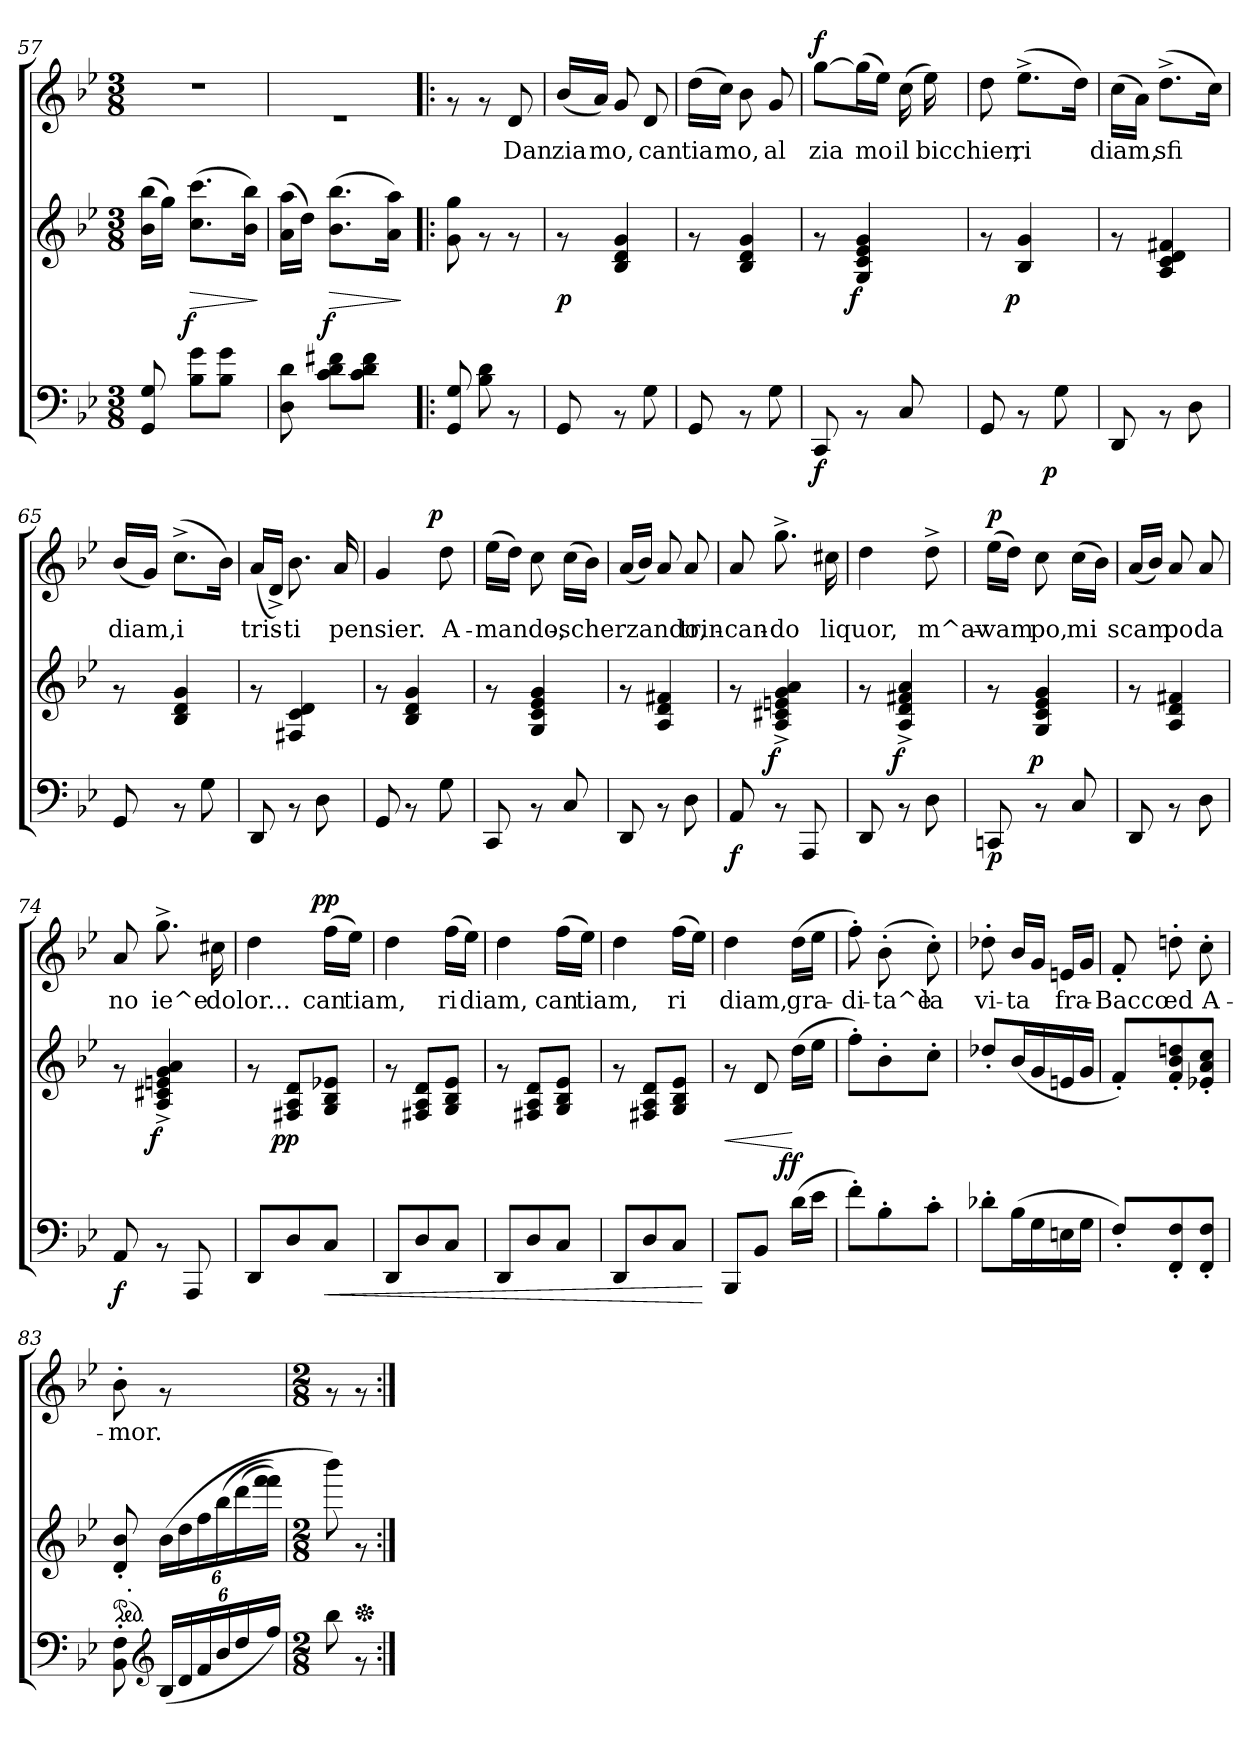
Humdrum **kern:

**kern	**dynam	**kern	**dynam	**kern	**text	**dynam
*part3	*part3	*part2	*part2	*part1	*part1	*part1
*staff3	*staff3	*staff2	*staff2	*staff1	*staff1	*staff1
*clefF4	*	*clefG2	*	*clefG2	*	*
*k[b-e-]	*	*k[b-e-]	*	*k[b-e-]	*	*
*B-:	*	*B-:	*	*B-:	*	*
*M3/8	*	*M3/8	*	*M3/8	*	*
=57	=57	=57	=57	=57	=57	=57
*^	*	*	*	*	*	*
8GG/ 8G/	12ryy	.	(>16b-\ 16bb-\LL	.	4.r	.	.
.	.	.	16gg\JJ)	.	.	.	.
.	48.ryy	.	.	.	.	.	.
!	!	!LO:DY:a	!	!	!	!	!
.	6ryy	f	.	.	.	.	.
!	!	!	!	!LO:HP:b	!	!	!
8B-\ 8g\L	.	.	(>8.cc\ 8.ccc\L	>	.	.	.
8B-\ 8g\J	.	.	.	.	.	.	.
.	12ryy	.	.	.	.	.	.
.	.	.	16b-\ 16bb-\Jk)	.	.	.	.
.	96ryy	.	.	.	.	.	.
.	.	.	.	]	.	.	.
!!LO:PB:g=z
=58	=58	=58	=58	=58	=58	=58	=58
8D\ 8d\	12ryy	.	(>16a\ 16aa\LL	.	4.re	.	.
.	.	.	16dd\JJ)	.	.	.	.
.	48.ryy	.	.	.	.	.	.
!	!	!LO:DY:a	!	!	!	!	!
.	6ryy	f	.	.	.	.	.
!	!	!	!	!LO:HP:b	!	!	!
8c\ 8d\ 8f#X\L	.	.	(>8.b-\ 8.bb-\L	>	.	.	.
8c\ 8d\ 8f#\J	.	.	.	.	.	.	.
.	12ryy	.	.	.	.	.	.
.	.	.	16a\ 16aa\Jk)	.	.	.	.
.	96ryy	.	.	.	.	.	.
.	.	.	.	]	.	.	.
*v	*v	*	*	*	*	*	*
=59!|:	=59!|:	=59!|:	=59!|:	=59!|:	=59!|:	=59!|:
8GG/ 8G/	.	8g\ 8gg\	.	8rf	.	.
8B-\ 8d\	.	8rf	.	8rf	.	.
!	!	!	!	!	!LO:LY:b:rj	!
8rAA	.	8rf	.	8d/	Dan	.
=60	=60	=60	=60	=60	=60	=60
!	!	!	!LO:DY:b	!	!LO:LY:b:rj	!
8GG/	.	8rf	p	(<16b-/LL	zia	.
!	!	!	!	!	!LO:LY:b:rj	!
.	.	.	.	16a/JJ)	mo,	.
8rAA	.	4B-/ 4d/ 4g/	.	8g/	.	.
!	!	!	!	!	!LO:LY:b:rj	!
8G\	.	.	.	8d/	can	.
=61	=61	=61	=61	=61	=61	=61
!	!	!	!	!	!LO:LY:b:rj	!
8GG/	.	8rf	.	(>16dd\LL	tia	.
!	!	!	!	!	!LO:LY:b:rj	!
.	.	.	.	16cc\JJ)	mo,	.
8rAA	.	4B-/ 4d/ 4g/	.	8b-\	.	.
!	!	!	!	!	!LO:LY:b:rj	!
8G\	.	.	.	8g/	al	.
=62	=62	=62	=62	=62	=62	=62
!	!LO:DY:b	!	!	!	!LO:LY:b:rj	!LO:DY:a
*	*	*^	*	*	*	*
8CC/	f	8rf	12ryy	.	[>8gg\L	zia	f
.	.	.	48.ryy	.	.	.	.
!	!	!	!	!LO:DY:b	!	!	!
.	.	.	6ryy	f	.	.	.
8rAA	.	4G/ 4c/ 4e-/ 4g/	.	.	(>16gg\L]	.	.
!	!	!	!	!	!	!LO:LY:b:rj	!
.	.	.	.	.	16ee-\JJ)	mo	.
!	!	!	!	!	!	!LO:LY:b:rj	!
8C/	.	.	.	.	(<16cc\	il	.
.	.	.	12ryy	.	.	.	.
!	!	!	!	!	!	!LO:LY:b:rj	!
.	.	.	.	.	16ee-\)	bicchier,	.
.	.	.	96ryy	.	.	.	.
=63	=63	=63	=63	=63	=63	=63	=63
*^	*	*	*	*	*	*	*
8GG/	8..ryy	.	8rf	16.ryy	.	8dd\	.	.
!	!	!	!	!	!LO:DY:b	!	!	!
.	.	.	.	4ryy	p	.	.	.
!	!	!	!	!	!	!	!LO:LY:b:rj	!
8rAA	.	.	4B-/ 4g/	.	.	(>8.ee-^>\L	ri	.
!	!	!LO:DY:b	!	!	!	!	!	!
.	8ryy	p	.	.	.	.	.	.
8G\	.	.	.	.	.	.	.	.
.	.	.	.	.	.	16dd\Jk)	.	.
.	32ryy	.	.	32ryy	.	.	.	.
=64	=64	=64	=64	=64	=64	=64	=64	=64
!	!	!	!	!	!	!	!LO:LY:b:rj	!
*v	*v	*	*	*	*	*	*	*
*	*	*v	*v	*	*	*	*
8DD/	.	8rf	.	(>16cc\LL	diam,	.
.	.	.	.	16a\JJ)	.	.
!	!	!	!	!	!LO:LY:b:rj	!
8rAA	.	4A/ 4c/ 4d/ 4f#X/	.	(>8.dd^>\L	sfi	.
8D\	.	.	.	.	.	.
.	.	.	.	16cc\Jk)	.	.
!!LO:LB:g=z
=65	=65	=65	=65	=65	=65	=65
!	!	!	!	!	!LO:LY:b:rj	!
8GG/	.	8rf	.	(<16b-/LL	diam,	.
.	.	.	.	16g/JJ)	.	.
!	!	!	!	!	!LO:LY:b:rj	!
8rAA	.	4B-/ 4d/ 4g/	.	(>8.cc^>\L	i	.
8G\	.	.	.	.	.	.
.	.	.	.	16b-\Jk)	.	.
=66	=66	=66	=66	=66	=66	=66
!	!	!	!	!	!LO:LY:b:rj	!
8DD/	.	8rf	.	(<16a/LL	tris-	.
.	.	.	.	16d^</JJ)	.	.
!	!	!	!	!	!LO:LY:b:rj	!
8rAA	.	4F#X/ 4c/ 4d/	.	8.b-\	-ti	.
8D\	.	.	.	.	.	.
!	!	!	!	!	!LO:LY:b:rj	!
.	.	.	.	16a/	pensier.	.
=67	=67	=67	=67	=67	=67	=67
*	*	*	*	*^	*	*
8GG/	.	8rf	.	4g/	8..ryy	.	.
8rAA	.	4B-/ 4d/ 4g/	.	.	.	.	.
!	!	!	!	!	!	!	!LO:DY:a
.	.	.	.	.	8ryy	.	p
!	!	!	!	!	!	!LO:LY:b:rj	!
8G\	.	.	.	8dd\	.	A-	.
.	.	.	.	.	32ryy	.	.
=68	=68	=68	=68	=68	=68	=68	=68
!	!	!	!	!	!	!LO:LY:b:rj	!
*	*	*	*	*v	*v	*	*
8CC/	.	8rf	.	(>16ee-\LL	-mando,-	.
.	.	.	.	16dd\JJ)	.	.
8rAA	.	4G/ 4c/ 4e-/ 4g/	.	8cc\	.	.
!	!	!	!	!	!LO:LY:b:rj	!
8C/	.	.	.	(>16cc\LL	-scherzando,	.
.	.	.	.	16b-\JJ)	.	.
=69	=69	=69	=69	=69	=69	=69
8DD/	.	8rf	.	(<16a/LL	.	.
.	.	.	.	16b-/JJ)	.	.
8rAA	.	4A/ 4d/ 4f#X/	.	8a/	.	.
!	!	!	!	!	!LO:LY:b:rj	!
8D\	.	.	.	8a/	trin-	.
=70	=70	=70	=70	=70	=70	=70
!	!LO:DY:b	!	!	!	!LO:LY:b:rj	!
*	*	*^	*	*	*	*
8AA/	f	8rf	12ryy	.	8a/	-can-	.
.	.	.	48.ryy	.	.	.	.
!	!	!	!	!LO:DY:b	!	!	!
.	.	.	6ryy	f	.	.	.
!	!	!	!	!	!	!LO:LY:b:rj	!
8rAA	.	4A/^< 4c#X/^< 4en/^< 4g/^< 4a/^<	.	.	8.gg^>\	-do	.
8AAA/	.	.	.	.	.	.	.
.	.	.	12ryy	.	.	.	.
!	!	!	!	!	!	!LO:LY:b:rj	!
.	.	.	.	.	16cc#X\	liquor,	.
.	.	.	96ryy	.	.	.	.
=71	=71	=71	=71	=71	=71	=71	=71
8DD/	.	8rf	12ryy	.	4dd\	.	.
.	.	.	48.ryy	.	.	.	.
!	!	!	!	!LO:DY:b	!	!	!
.	.	.	6ryy	f	.	.	.
8rAA	.	4A/^< 4d/^< 4f#X/^< 4a/^<	.	.	.	.	.
!	!	!	!	!	!	!LO:LY:b:rj	!
8D\	.	.	.	.	8dd^>\	m^av-	.
.	.	.	12ryy	.	.	.	.
.	.	.	96ryy	.	.	.	.
!!LO:LB:g=z
=72	=72	=72	=72	=72	=72	=72	=72
!	!LO:DY:b	!	!	!	!	!LO:LY:b:rj	!LO:DY:a
8CCn/	p	8rf	12ryy	.	(>16ee-\LL	-vam	p
.	.	.	.	.	16dd\JJ)	.	.
.	.	.	48.ryy	.	.	.	.
!	!	!	!	!LO:DY:b	!	!	!
.	.	.	6ryy	p	.	.	.
!	!	!	!	!	!	!LO:LY:b:rj	!
8rAA	.	4G/ 4c/ 4e-/ 4g/	.	.	8cc\	po,	.
!	!	!	!	!	!	!LO:LY:b:rj	!
8C/	.	.	.	.	(>16cc\LL	mi	.
.	.	.	12ryy	.	.	.	.
.	.	.	.	.	16b-\JJ)	.	.
.	.	.	96ryy	.	.	.	.
=73	=73	=73	=73	=73	=73	=73	=73
!	!	!	!	!	!	!LO:LY:b:rj	!
*	*	*v	*v	*	*	*	*
8DD/	.	8rf	.	(<16a/LL	scam	.
.	.	.	.	16b-/JJ)	.	.
!	!	!	!	!	!LO:LY:b:rj	!
8rAA	.	4A/ 4d/ 4f#X/	.	8a/	po	.
!	!	!	!	!	!LO:LY:b:rj	!
8D\	.	.	.	8a/	da	.
=74	=74	=74	=74	=74	=74	=74
!	!LO:DY:b	!	!	!	!LO:LY:b:rj	!
*	*	*^	*	*	*	*
8AA/	f	8rf	12ryy	.	8a/	no	.
.	.	.	48.ryy	.	.	.	.
!	!	!	!	!LO:DY:b	!	!	!
.	.	.	6ryy	f	.	.	.
!	!	!	!	!	!	!LO:LY:b:rj	!
8rAA	.	4A/^< 4c#X/^< 4en/^< 4g/^< 4a/^<	.	.	8.gg^>\	ie^e	.
8AAA/	.	.	.	.	.	.	.
.	.	.	12ryy	.	.	.	.
!	!	!	!	!	!	!LO:LY:b:rj	!
.	.	.	.	.	16cc#X\	dolor...	.
.	.	.	96ryy	.	.	.	.
=75	=75	=75	=75	=75	=75	=75	=75
*	*	*	*	*	*^	*	*
8DD/L	.	8rf	12ryy	.	4dd\	8..ryy	.	.
!	!	!	!	!LO:DY:b	!	!	!	!
.	.	.	6..ryy	pp	.	.	.	.
8D/	.	8F#X/ 8A/ 8d/L	.	.	.	.	.	.
!	!	!	!	!	!	!	!	!LO:DY:a
.	.	.	.	.	.	8ryy	.	pp
!	!LO:HP:b	!	!	!	!	!	!LO:LY:b:rj	!
8C/J	<	8G/ 8B-/ 8e-X/J	.	.	(>16ff\LL	.	can	.
!	!	!	!	!	!	!	!LO:LY:b:rj	!
.	.	.	.	.	16ee-\JJ)	.	tiam,	.
.	.	.	.	.	.	32ryy	.	.
*	*	*v	*v	*	*	*	*	*
*	*	*	*	*v	*v	*	*
=76	=76	=76	=76	=76	=76	=76
8DD/L	.	8rf	.	4dd\	.	.
8D/	.	8F#X/ 8A/ 8d/L	.	.	.	.
!	!	!	!	!	!LO:LY:b:rj	!
8C/J	.	8G/ 8B-/ 8e-/J	.	(>16ff\LL	ri	.
!	!	!	!	!	!LO:LY:b:rj	!
.	.	.	.	16ee-\JJ)	diam,	.
=77	=77	=77	=77	=77	=77	=77
8DD/L	.	8rf	.	4dd\	.	.
8D/	.	8F#X/ 8A/ 8d/L	.	.	.	.
!	!	!	!	!	!LO:LY:b:rj	!
8C/J	.	8G/ 8B-/ 8e-/J	.	(>16ff\LL	can	.
!	!	!	!	!	!LO:LY:b:rj	!
.	.	.	.	16ee-\JJ)	tiam,	.
=78	=78	=78	=78	=78	=78	=78
8DD/L	.	8rf	.	4dd\	.	.
8D/	.	8F#X/ 8A/ 8d/L	.	.	.	.
!	!	!	!	!	!LO:LY:b:rj	!
8C/J	.	8G/ 8B-/ 8e-/J	.	(>16ff\LL	ri	.
.	.	.	.	16ee-\JJ)	.	.
.	[	.	.	.	.	.
!!LO:PB:g=z
=79	=79	=79	=79	=79	=79	=79
!	!	!	!LO:HP:b	!	!LO:LY:b:rj	!
*^	*	*	*	*	*	*
8BBB-/L	8..ryy	.	8rf	<	4dd\	diam,	.
8BB-/J	.	.	8d/	.	.	.	.
!	!	!LO:DY:a	!	!	!	!	!
.	8ryy	ff	.	.	.	.	.
!	!	!	!	!	!	!LO:LY:b:rj	!
(>16d\LL	.	.	(>16dd\LL	[	(>16dd\LL	gra-	.
16e-\JJ	.	.	16ee-\JJ	.	16ee-\JJ	.	.
.	32ryy	.	.	.	.	.	.
=80	=80	=80	=80	=80	=80	=80	=80
!	!	!	!	!	!	!LO:LY:b:rj	!
*v	*v	*	*	*	*	*	*
8f'>\L)	.	8ff'>\L)	.	8ff'>\)	-di-	.
!	!	!	!	!	!LO:LY:b:rj	!
8B-'>\	.	8b-'>\	.	(<8b-'>\	-ta^è	.
!	!	!	!	!	!LO:LY:b:rj	!
8c'>\J	.	8cc'>\J	.	8cc'>\)	la	.
=81	=81	=81	=81	=81	=81	=81
!	!	!	!	!	!LO:LY:b:rj	!
8d-X'>\L	.	8dd-X'</L	.	8dd-X'>\	vi-	.
!	!	!	!	!	!LO:LY:b:rj	!
(>16B-\L	.	(<16b-/L	.	16b-/LL	-ta	.
16G\	.	16g/	.	16g/JJ	.	.
!	!	!	!	!	!LO:LY:b:rj	!
16En\	.	16en/	.	16en/LL	fra-	.
16G\JJ	.	16g/JJ	.	16g/JJ	.	.
=82	=82	=82	=82	=82	=82	=82
!	!	!	!	!	!LO:LY:b:rj	!
8F'</L)	.	8f'</L)	.	8f'</	-Bacco	.
!	!	!	!	!	!LO:LY:b:rj	!
8FF/'< 8F/'<	.	8f/'< 8b-/'< 8ddn/'<	.	8ddn'>\	ed	.
!	!	!	!	!	!LO:LY:b:rj	!
8FF/'< 8F/'<J	.	8e-X/'< 8a/'< 8cc/'<J	.	8cc'>\	A-	.
=83	=83	=83	=83	=83	=83	=83
*	*	*ped	*	*	*	*
!	!	!	!	!	!LO:LY:b:rj	!
*	*	*^	*	*	*	*
8BB-\'< 8F\'<	.	8d/'< 8b-/'<	48ryy	.	8b-'>\	-mor.	.
!	!	!	!LO:TX:b:t=.	!	!	!	!
.	.	.	3ryy	.	.	.	.
*clefG2	*	*	*	*	*	*	*
(>24B-/LL	.	(>24b-\LL	.	.	8rf	.	.
24d/	.	24dd\	.	.	.	.	.
24f/	.	24ff\	.	.	.	.	.
*Xtuplet	*	*Xtuplet	*	*	*	*	*
24b-/	.	(<24bb-\	.	.	8ryy	.	.
24dd/	.	(<24ddd\	.	.	.	.	.
24ff/JJ)	.	24fff\ 24fff\JJ))	.	.	.	.	.
.	.	.	48ryy	.	.	.	.
*	*	*v	*v	*	*	*	*
=84	=84	=84	=84	=84	=84	=84
*M2/8	*	*M2/8	*	*M2/8	*	*
8bb-\	.	8bbb-\)	.	8rf	.	.
*	*	*Xped	*	*	*	*
8rf	.	8rf	.	8rf	.	.
=:|!	=:|!	=:|!	=:|!	=:|!	=:|!	=:|!
*-	*-	*-	*-	*-	*-	*-
